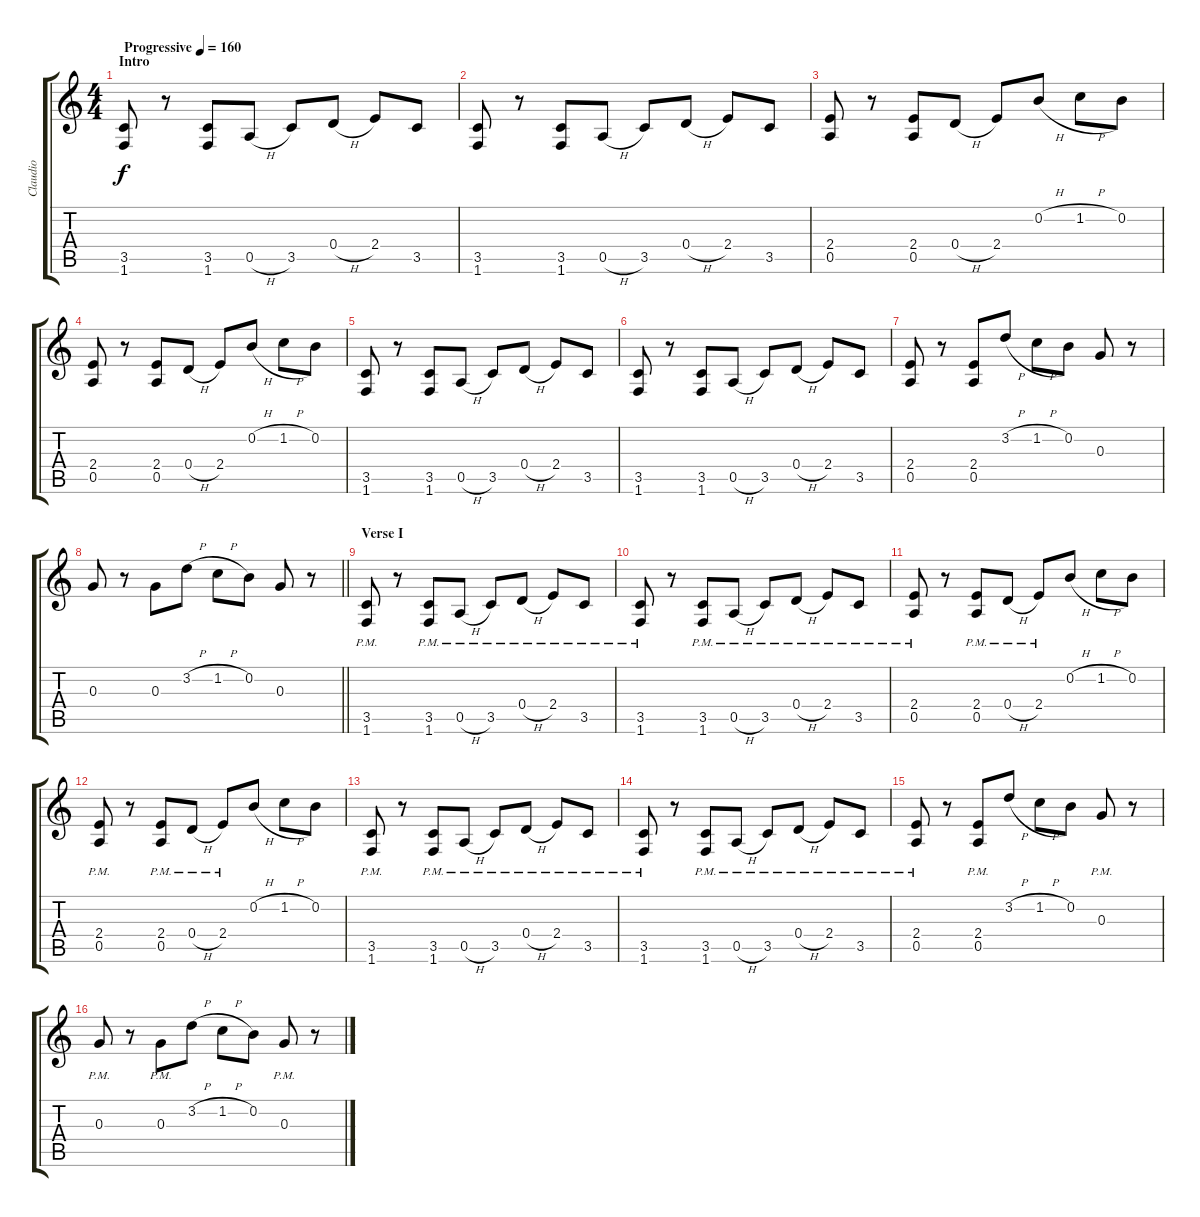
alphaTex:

\track ("Claudio" "Claudio") {instrument distortionguitar}
\staff {score tabs}
\tuning (E4 B3 G3 D3 A2 E2) {hide}
\ts (4 4)
\section ("" "Intro")
\tempo (160 "Progressive")
\clef g2
\ks c
(3.5 1.6).8{dy f instrument distortionguitar} r.8 (3.5 1.6).8 0.5{h}.8 3.5.8 0.4{h}.8 2.4.8 3.5.8 |
(3.5 1.6).8 r.8 (3.5 1.6).8 0.5{h}.8 3.5.8 0.4{h}.8 2.4.8 3.5.8 |
(2.4 0.5).8 r.8 (2.4 0.5).8 0.4{h}.8 2.4.8 0.2{h}.8 1.2{h}.8 0.2.8 |
(2.4 0.5).8 r.8 (2.4 0.5).8 0.4{h}.8 2.4.8 0.2{h}.8 1.2{h}.8 0.2.8 |
(3.5 1.6).8 r.8 (3.5 1.6).8 0.5{h}.8 3.5.8 0.4{h}.8 2.4.8 3.5.8 |
(3.5 1.6).8 r.8 (3.5 1.6).8 0.5{h}.8 3.5.8 0.4{h}.8 2.4.8 3.5.8 |
(2.4 0.5).8 r.8 (2.4 0.5).8 3.2{h}.8 1.2{h}.8 0.2.8 0.3.8 r.8 |
\barLineRight lightlight
0.3.8 r.8 0.3.8 3.2{h}.8 1.2{h}.8 0.2.8 0.3.8 r.8 |
\section ("" "Verse I")
(3.5{pm} 1.6{pm}).8 r.8 (3.5{pm} 1.6{pm}).8 0.5{h pm}.8 3.5{pm}.8 0.4{h pm}.8 2.4{pm}.8 3.5{pm}.8 |
(3.5{pm} 1.6{pm}).8 r.8 (3.5{pm} 1.6{pm}).8 0.5{h pm}.8 3.5{pm}.8 0.4{h pm}.8 2.4{pm}.8 3.5{pm}.8 |
(2.4{pm} 0.5{pm}).8 r.8 (2.4{pm} 0.5{pm}).8 0.4{h pm}.8 2.4{pm}.8 0.2{h}.8 1.2{h}.8 0.2.8 |
(2.4{pm} 0.5{pm}).8 r.8 (2.4{pm} 0.5{pm}).8 0.4{h pm}.8 2.4{pm}.8 0.2{h}.8 1.2{h}.8 0.2.8 |
(3.5{pm} 1.6{pm}).8 r.8 (3.5{pm} 1.6{pm}).8 0.5{h pm}.8 3.5{pm}.8 0.4{h pm}.8 2.4{pm}.8 3.5{pm}.8 |
(3.5{pm} 1.6{pm}).8 r.8 (3.5{pm} 1.6{pm}).8 0.5{h pm}.8 3.5{pm}.8 0.4{h pm}.8 2.4{pm}.8 3.5{pm}.8 |
(2.4{pm} 0.5{pm}).8 r.8 (2.4{pm} 0.5{pm}).8 3.2{h}.8 1.2{h}.8 0.2.8 0.3{pm}.8 r.8 |
0.3{pm}.8 r.8 0.3{pm}.8 3.2{h}.8 1.2{h}.8 0.2.8 0.3{pm}.8 r.8
